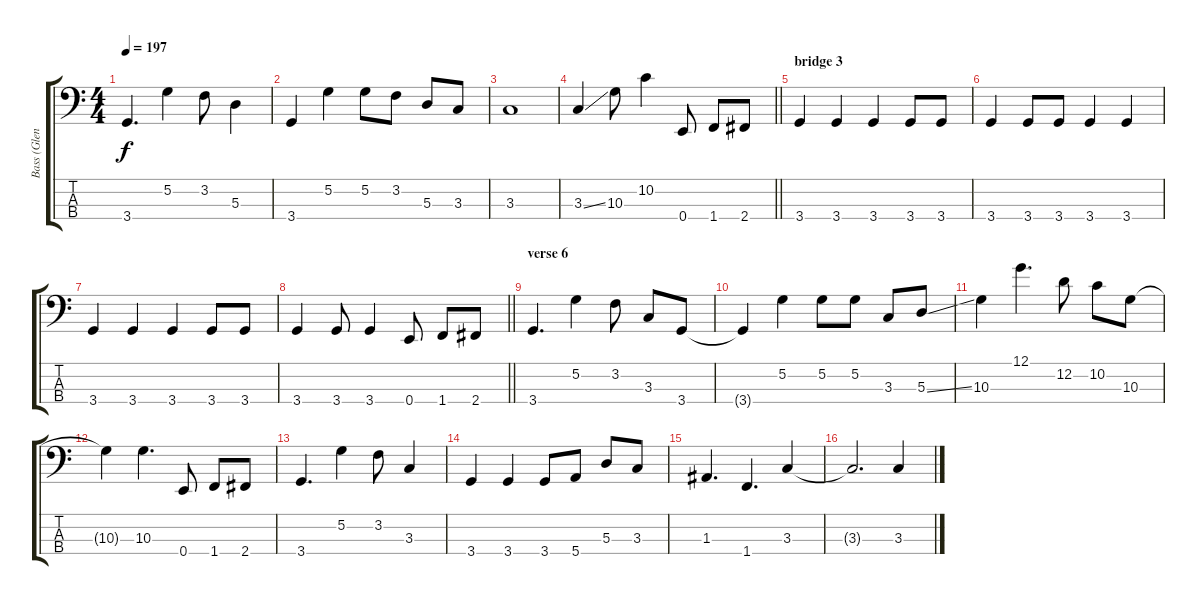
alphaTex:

\track ("Bass (Glenn)" "Bass (Glen") {instrument electricbasspick}
\staff {score tabs}
\tuning (G2 D2 A1 E1) {hide}
\ts (4 4)
\tempo 197
\clef f4
\ks c
3.4.4{d dy f} 5.2.4 3.2.8 5.3.4 |
3.4.4 5.2.4 5.2.8 3.2.8 5.3.8 3.3.8 |
3.3.1 |
\barLineRight lightlight
3.3{ss}.4 10.3.8 10.2.4 0.4.8 1.4.8 2.4.8 |
\section ("" "bridge 3")
3.4.4 3.4.4 3.4.4 3.4.8 3.4.8 |
3.4.4 3.4.8 3.4.8 3.4.4 3.4.4 |
3.4.4 3.4.4 3.4.4 3.4.8 3.4.8 |
\barLineRight lightlight
3.4.4 3.4.8 3.4.4 0.4.8 1.4.8 2.4.8 |
\section ("" "verse 6")
3.4.4{d} 5.2.4 3.2.8 3.3.8 3.4.8 |
3.4{t}.4 5.2.4 5.2.8 5.2.8 3.3.8 5.3{ss}.8 |
10.3.4 12.1.4{d} 12.2.8 10.2.8 10.3.8 |
10.3{t}.4 10.3.4{d} 0.4.8 1.4.8 2.4.8 |
3.4.4{d} 5.2.4 3.2.8 3.3.4 |
3.4.4 3.4.4 3.4.8 5.4.8 5.3.8 3.3.8 |
1.3.4{d} 1.4.4{d} 3.3.4 |
3.3{t}.2{d} 3.3{ss}.4
